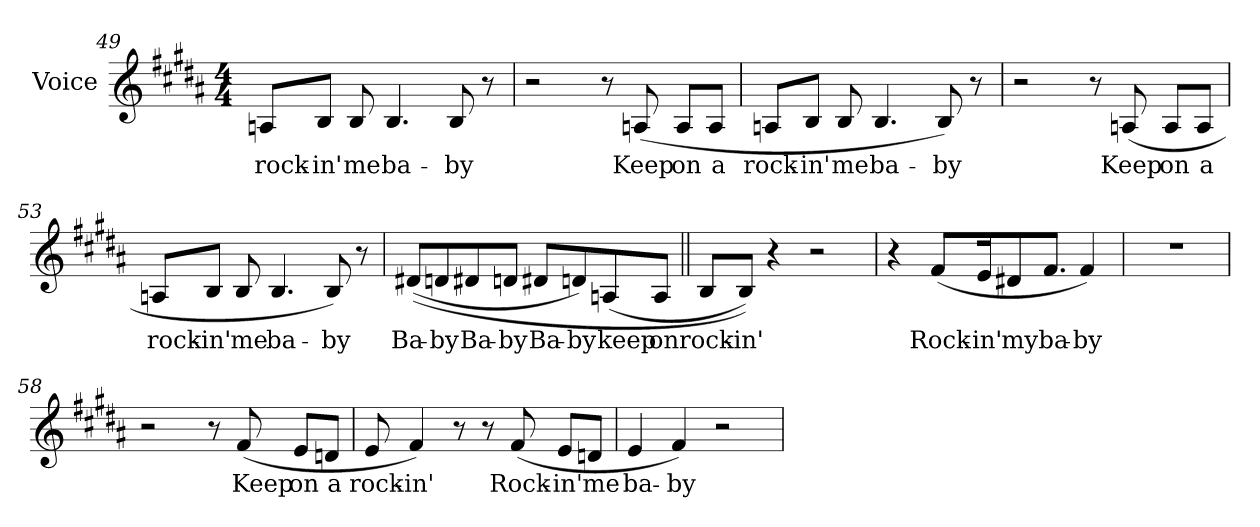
**kern	**text
*part1	*part1
*staff1	*staff1
*I"Voice	*
*I'Voice	*
!!LO:LB:g=z
*clefG2	*
*k[f#c#g#d#a#]	*
*B:	*
*M4/4	*
=49	=49
!	!LO:LY:b:color=#000000
8Ani/L	rock-
!	!LO:LY:b:color=#000000
8Bi/J	-in'
!	!LO:LY:b:color=#000000
8Bi/	me
!	!LO:LY:b:color=#000000
4.Bi/	ba-
!	!LO:LY:b:color=#000000
8Bi/	-by
8r	.
=50	=50
2r	.
8r	.
!	!LO:LY:b:color=#000000
(8Ani/	Keep
!	!LO:LY:b:color=#000000
8Ai/L	on
!	!LO:LY:b:color=#000000
8Ai/J	a
=51	=51
!	!LO:LY:b:color=#000000
8Ani/L	rock-
!	!LO:LY:b:color=#000000
8Bi/J	-in'
!	!LO:LY:b:color=#000000
8Bi/	me
!	!LO:LY:b:color=#000000
4.Bi/	ba-
!	!LO:LY:b:color=#000000
8Bi/)	-by
8r	.
=52	=52
2r	.
8r	.
!	!LO:LY:b:color=#000000
(8Ani/	Keep
!	!LO:LY:b:color=#000000
8Ai/L	on
!	!LO:LY:b:color=#000000
8Ai/J	a
!!LO:LB:g=z
=53	=53
!	!LO:LY:b:color=#000000
8Ani/L	rock-
!	!LO:LY:b:color=#000000
8Bi/J	-in'
!	!LO:LY:b:color=#000000
8Bi/	me
!	!LO:LY:b:color=#000000
4.Bi/	ba-
!	!LO:LY:b:color=#000000
8Bi/)	-by
8r	.
=54	=54
!	!LO:LY:b:color=#000000
((8d#Xi/L	Ba-
!	!LO:LY:b:color=#000000
8dni/	-by
!	!LO:LY:b:color=#000000
8d#Xi/	Ba-
!	!LO:LY:b:color=#000000
8dni/J	-by
!	!LO:LY:b:color=#000000
8d#Xi/L	Ba-
!	!LO:LY:b:color=#000000
8dni/)	-by
!	!LO:LY:b:color=#000000
(8Ani/	keep
!	!LO:LY:b:color=#000000
8Ai/J	on
=55||	=55||
!	!LO:LY:b:color=#000000
8Bi/L	rock-
!	!LO:LY:b:color=#000000
8Bi/J))	-in'
4r	.
2r	.
=56	=56
4r	.
!	!LO:LY:b:color=#000000
(8f#i/L	Rock-
!	!LO:LY:b:color=#000000
16ei/k	-in'
!	!LO:LY:b:color=#000000
8d#Xi/	my
!	!LO:LY:b:color=#000000
8.f#i/J	ba-
!	!LO:LY:b:color=#000000
4f#i/)	-by
!!LO:LB:g=z
=57	=57
1r	.
=58	=58
2r	.
8r	.
!	!LO:LY:b:color=#000000
(8f#i/	Keep
!	!LO:LY:b:color=#000000
8ei/L	on
!	!LO:LY:b:color=#000000
8dni/J	a
=59	=59
!	!LO:LY:b:color=#000000
8ei/	rock-
!	!LO:LY:b:color=#000000
4f#i/)	-in'
8r	.
8r	.
!	!LO:LY:b:color=#000000
(8f#i/	Rock-
!	!LO:LY:b:color=#000000
8ei/L	-in'
!	!LO:LY:b:color=#000000
8dni/J	me
=60	=60
!	!LO:LY:b:color=#000000
4ei/	ba-
!	!LO:LY:b:color=#000000
4f#i/)	-by
2r	.
=	=
*-	*-
